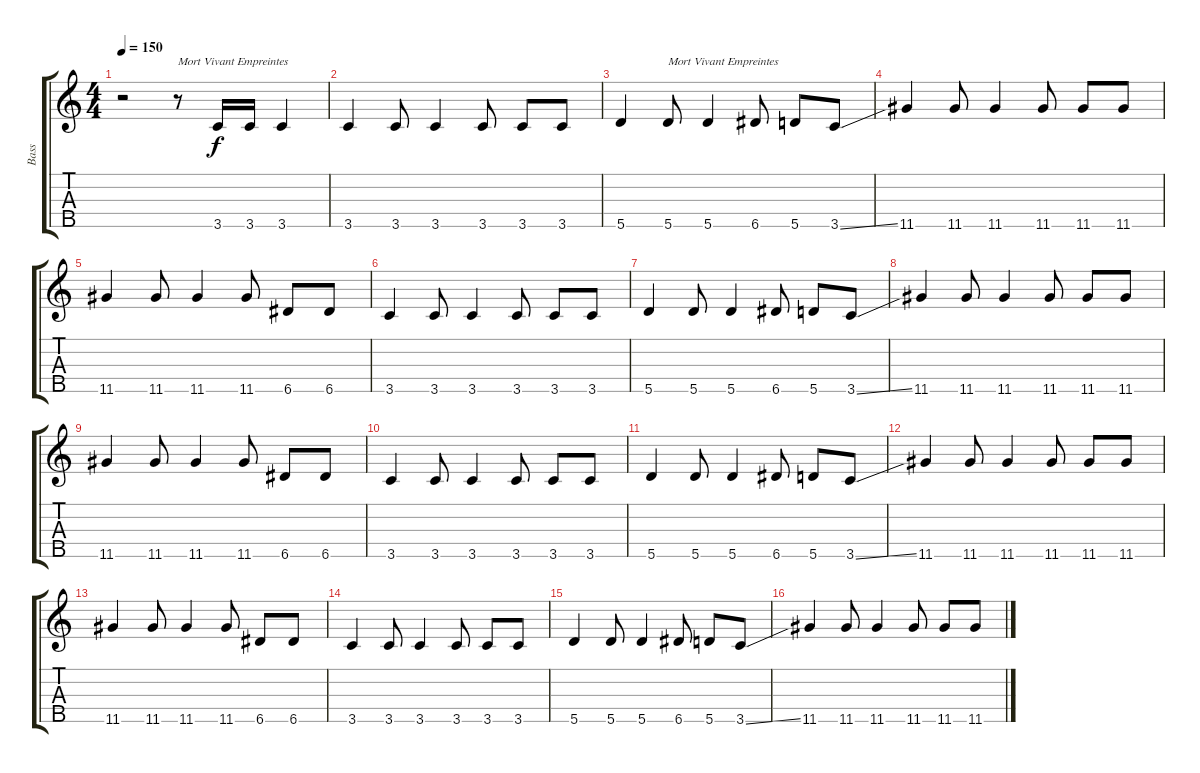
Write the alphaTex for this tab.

\track ("Bass " "Bass ") {instrument electricbassfinger}
\staff {score tabs}
\tuning (E4 B3 G3 D3 A2) {hide}
\ts (4 4)
\tempo 150
\clef g2
\ks c
r.2{dy f instrument electricbassfinger} r.8{txt "Mort Vivant Empreintes"} 3.5.16 3.5.16 3.5.4 |
3.5.4 3.5.8 3.5.4 3.5.8 3.5.8 3.5.8 |
5.5.4 5.5.8{txt "Mort Vivant Empreintes"} 5.5.4 6.5.8 5.5.8 3.5{ss}.8 |
11.5.4 11.5.8 11.5.4 11.5.8 11.5.8 11.5.8 |
11.5.4 11.5.8 11.5.4 11.5.8 6.5.8 6.5.8 |
3.5.4 3.5.8 3.5.4 3.5.8 3.5.8 3.5.8 |
5.5.4 5.5.8 5.5.4 6.5.8 5.5.8 3.5{ss}.8 |
11.5.4 11.5.8 11.5.4 11.5.8 11.5.8 11.5.8 |
11.5.4 11.5.8 11.5.4 11.5.8 6.5.8 6.5.8 |
3.5.4 3.5.8 3.5.4 3.5.8 3.5.8 3.5.8 |
5.5.4 5.5.8 5.5.4 6.5.8 5.5.8 3.5{ss}.8 |
11.5.4 11.5.8 11.5.4 11.5.8 11.5.8 11.5.8 |
11.5.4 11.5.8 11.5.4 11.5.8 6.5.8 6.5.8 |
3.5.4 3.5.8 3.5.4 3.5.8 3.5.8 3.5.8 |
5.5.4 5.5.8 5.5.4 6.5.8 5.5.8 3.5{ss}.8 |
11.5.4 11.5.8 11.5.4 11.5.8 11.5.8 11.5.8
